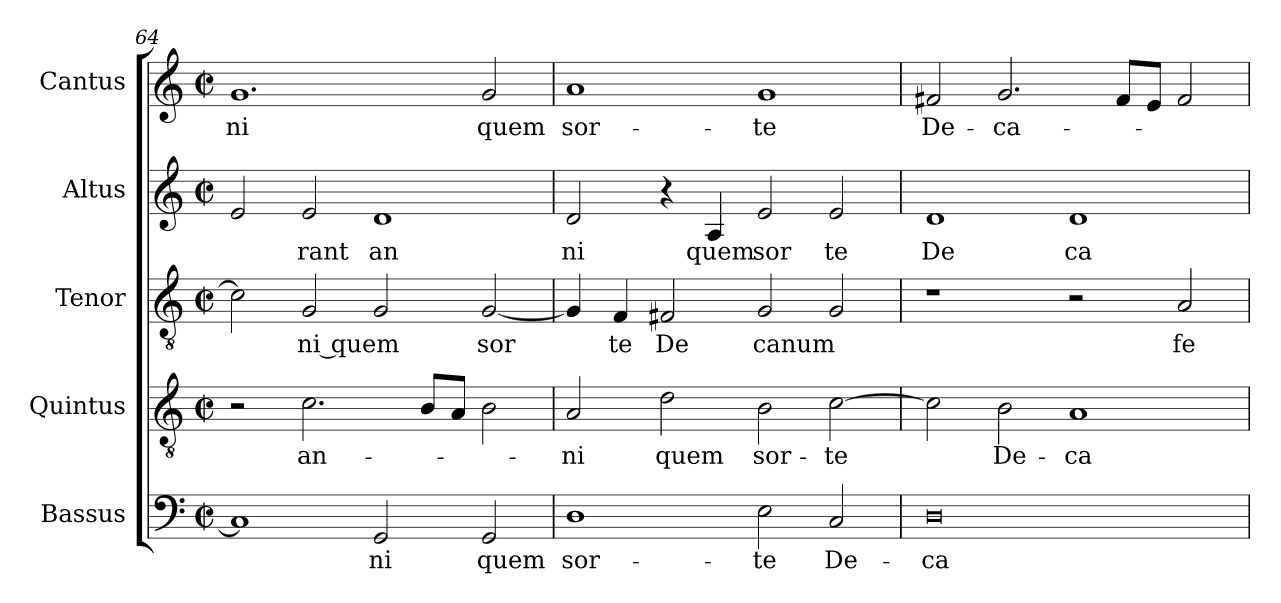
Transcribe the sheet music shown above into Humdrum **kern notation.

**kern	**text	**kern	**text	**kern	**text	**kern	**text	**kern	**text
*part5	*part5	*part4	*part4	*part3	*part3	*part2	*part2	*part1	*part1
*staff5	*staff5	*staff4	*staff4	*staff3	*staff3	*staff2	*staff2	*staff1	*staff1
*I"Bassus	*	*I"Quintus	*	*I"Tenor	*	*I"Altus	*	*I"Cantus	*
*clefF4	*	*clefGv2	*	*clefGv2	*	*clefG2	*	*clefG2	*
*M2/2	*	*M2/2	*	*M2/2	*	*M2/2	*	*M2/2	*
*met(c|)	*	*met(c|)	*	*met(c|)	*	*met(c|)	*	*met(c|)	*
=64	=64	=64	=64	=64	=64	=64	=64	=64	=64
!	!	!	!	!	!	!	!	!	!LO:LY:b:cj
1C]	.	2r	.	2c\]	.	2e/	.	1.g	-ni
!	!	!	!LO:LY:b:cj	!	!LO:LY:b:cj	!	!LO:LY:b:cj	!	!
.	.	2.c\	an-	2G/	ni quem	2e/	rant	.	.
!	!LO:LY:b:cj	!	!	!	!	!	!LO:LY:b:cj	!	!
2GG/	-ni	.	.	2G/	.	1d	an	.	.
.	.	8B/L	.	.	.	.	.	.	.
.	.	8A/J	.	.	.	.	.	.	.
!	!LO:LY:b:cj	!	!	!	!LO:LY:b	!	!	!	!LO:LY:b:cj
2GG/	quem	2B\	.	[<2G/	sor	.	.	2g/	quem
=65	=65	=65	=65	=65	=65	=65	=65	=65	=65
!	!LO:LY:b:cj	!	!LO:LY:b:cj	!	!	!	!LO:LY:b:cj	!	!LO:LY:b:cj
1D	sor-	2A/	-ni	4G/]	.	2d/	ni	1a	sor-
!	!	!	!	!	!LO:LY:b:cj	!	!	!	!
.	.	.	.	4F/	te	.	.	.	.
!	!	!	!LO:LY:b:cj	!	!LO:LY:b:cj	!	!	!	!
.	.	2d\	quem	2F#X/	De	4r	.	.	.
!	!	!	!	!	!	!	!LO:LY:b:cj	!	!
.	.	.	.	.	.	4A/	quem	.	.
!	!LO:LY:b:cj	!	!LO:LY:b:cj	!	!LO:LY:b	!	!LO:LY:b:cj	!	!LO:LY:b:cj
2E\	-te	2B\	sor-	2G/	canum	2e/	sor	1g	-te
!	!LO:LY:b:cj	!	!LO:LY:b:cj	!	!	!	!LO:LY:b:cj	!	!
2C/	De-	[>2c\	-te	2G/	.	2e/	te	.	.
=66	=66	=66	=66	=66	=66	=66	=66	=66	=66
!	!LO:LY:b:cj	!	!	!	!	!	!LO:LY:b:cj	!	!LO:LY:b:cj
0D	-ca-	2c\]	.	1r	.	1d	De	2f#X/	De-
!	!	!	!LO:LY:b:cj	!	!	!	!	!	!LO:LY:b:cj
.	.	2B\	De-	.	.	.	.	2.g/	-ca-
!	!	!	!LO:LY:b:cj	!	!	!	!LO:LY:b:cj	!	!
.	.	1A	-ca-	2r	.	1d	ca	.	.
.	.	.	.	.	.	.	.	8f#/L	.
.	.	.	.	.	.	.	.	8e/J	.
!	!	!	!	!	!LO:LY:b:cj	!	!	!	!
.	.	.	.	2A/	fe	.	.	2f#/	.
=	=	=	=	=	=	=	=	=	=
*-	*-	*-	*-	*-	*-	*-	*-	*-	*-
